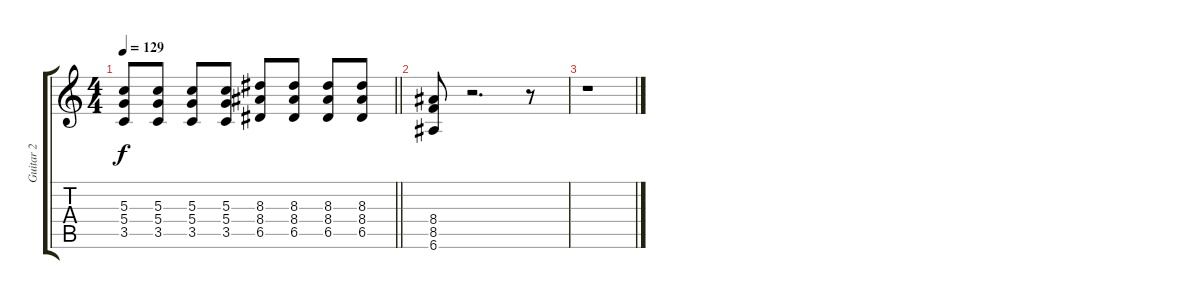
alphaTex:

\track ("Guitar 2" "Guitar 2") {instrument overdrivenguitar}
\staff {score tabs}
\tuning (E4 B3 G3 D3 A2 E2) {hide}
\ts (4 4)
\tempo 129
\clef g2
\barLineRight lightlight
\ks c
(5.3 5.4 3.5).8{dy f} (5.3 5.4 3.5).8 (5.3 5.4 3.5).8 (5.3 5.4 3.5).8 (8.3 8.4 6.5).8 (8.3 8.4 6.5).8 (8.3 8.4 6.5).8 (8.3 8.4 6.5).8 |
(8.4 8.5 6.6).8 r.2{d} r.8 |
r.1
